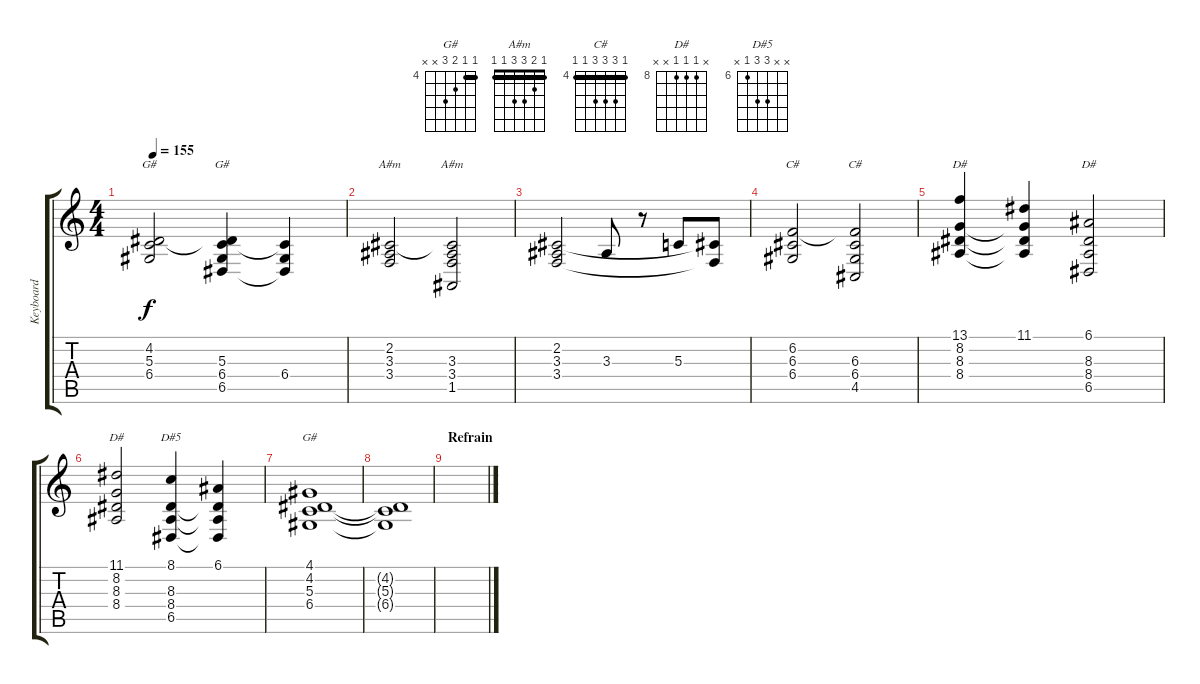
\track ("Keyboard" "Keyboard") {instrument churchorgan}
\staff {score tabs}
\tuning (E4 B3 G3 D3 A2 E2) {hide}
\chord ("G#" x 4 5 6 x x) {firstfret 4}
\chord ("G#" x 4 5 6 6 x) {firstfret 4}
\chord ("A#m" x 2 3 3 x x)
\chord ("A#m" 1 2 3 3 1 1) {barre 1}
\chord ("C#" x 6 6 6 x x) {firstfret 4}
\chord ("C#" 4 6 6 6 4 4) {firstfret 4 barre 4}
\chord ("D#" x 8 8 8 x x) {firstfret 6}
\chord ("D#" 6 8 8 8 6 6) {firstfret 6 barre 6}
\chord ("D#" x 8 8 8 x x) {firstfret 8}
\chord ("D#5" x x 8 8 6 x) {firstfret 6}
\chord ("G#" 4 4 5 6 x x) {firstfret 4 barre 4}
\ts (4 4)
\tempo 155
\clef g2
\ks c
(4.2 5.3 6.4).2{ch "G#" dy f} (4.2{t} 5.3 6.4 6.5).4{ch "G#"} (5.3{t} 6.4 6.5{t}).4 |
(2.2 3.3 3.4).2{ch "A#m"} (2.2{t} 3.3 3.4 1.5).2{ch "A#m"} |
(2.2 3.3 3.4).2 3.3.8 r.8 5.3.8 (2.2{t} 3.4{t}).8 |
(6.2 6.3 6.4).2{ch "C#"} (6.2{t} 6.3 6.4 4.5).2{ch "C#"} |
(13.1 8.2 8.3 8.4).4{ch "D#"} (11.1 8.2{t} 8.3{t} 8.4{t}).4 (6.1 8.3 8.4 6.5).2{ch "D#"} |
(11.1 8.2 8.3 8.4).2{ch "D#"} (8.1 8.3 8.4 6.5).4{ch "D#5"} (6.1 8.3{t} 8.4{t} 6.5{t}).4 |
(4.1 4.2 5.3 6.4).1{ch "G#"} |
(4.2{t} 5.3{t} 6.4{t}).1 |
\section ("" "Refrain")
